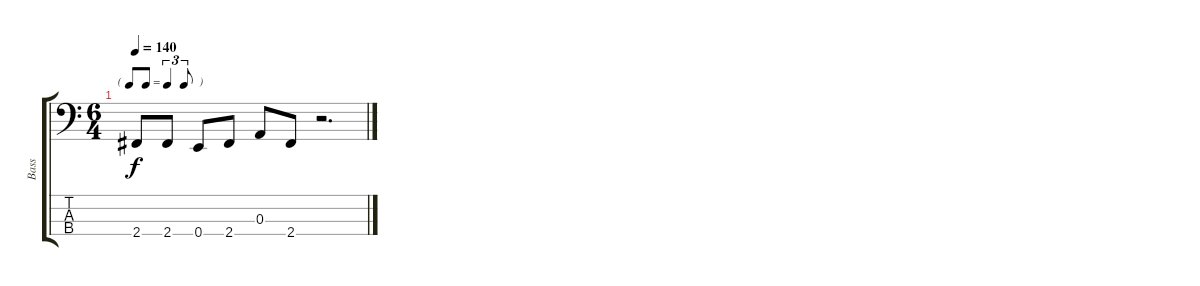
\track ("Bass" "Bass") {instrument electricbassfinger}
\staff {score tabs}
\tuning (G2 D2 A1 E1) {hide}
\ts (6 4)
\tf triplet8th
\tempo 140
\clef f4
\ks c
2.4.8{dy f} 2.4.8 0.4.8 2.4.8 0.3.8 2.4.8 r.2{d}
